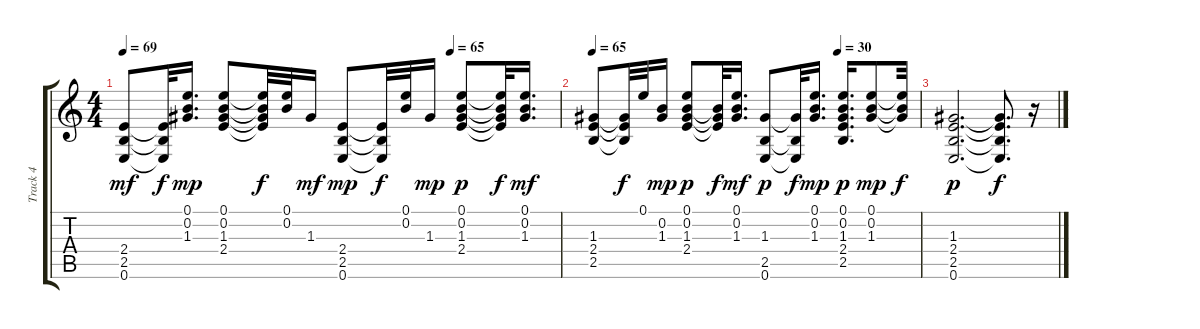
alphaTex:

\track ("Track 4" "Track 4") {instrument acousticguitarsteel}
\staff {score tabs}
\tuning (E4 B3 G3 D3 A2 E2) {hide}
\ts (4 4)
\tempo 69
\tempo (65 0.75)
\clef g2
\ks c
(2.4 2.5 0.6).8{dy mf} (2.4{t} 2.5{t} 0.6{t}).32{dy f} (0.1 0.2 1.3).16{d dy mp} (0.1 0.2 1.3 2.4).8 (0.1{t} 0.2{t} 1.3{t} 2.4{t}).32{dy f} (0.1 0.2).32 1.3.16{dy mf} (2.4 2.5 0.6).8{dy mp} (2.4{t} 2.5{t} 0.6{t}).32{dy f} (0.1 0.2).32 1.3.16{dy mp} (0.1 0.2 1.3 2.4).8{dy p} (0.1{t} 0.2{t} 1.3{t} 2.4{t}).32{dy f} (0.1 0.2 1.3).16{d dy mf} |
\tempo 65
\tempo (30 0.75)
(1.3 2.4 2.5).8 (1.3{t} 2.4{t} 2.5{t}).32{dy f} 0.1.32 (0.2 1.3).16{dy mp} (0.1 0.2 1.3 2.4).8{dy p} (0.2{t} 1.3{t} 2.4{t}).32{dy f} (0.1 0.2 1.3).16{d dy mf} (1.3 2.5 0.6).8{dy p} (1.3{t} 2.5{t} 0.6{t}).32{dy f} (0.1 0.2 1.3).16{d dy mp} (0.1 0.2 1.3 2.4 2.5).16{d dy p} (0.1 0.2 1.3).8{dy mp} (0.1{t} 0.2{t} 1.3{t}).32{dy f} |
(1.3 2.4 2.5 0.6).2{d dy p} (1.3{t} 2.4{t} 2.5{t} 0.6{t}).8{d dy f} r.16
